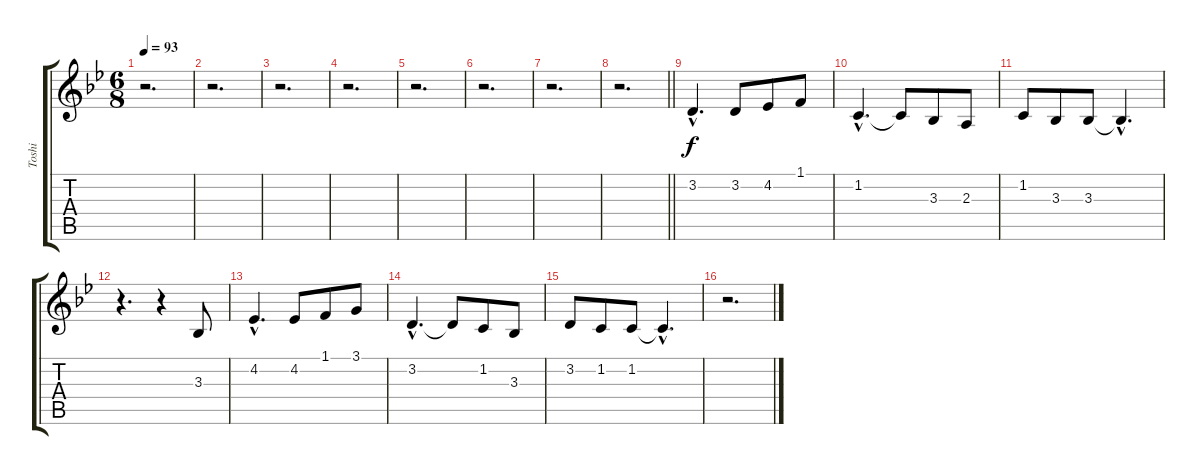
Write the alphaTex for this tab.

\track ("Toshi" "Toshi") {instrument accordion}
\staff {score tabs}
\tuning (E4 B3 G3 D3 A2 E2) {hide}
\ts (6 8)
\tempo 93
\clef g2
\ks bb
r.2{d dy f} |
r.2{d} |
r.2{d} |
r.2{d} |
r.2{d} |
r.2{d} |
r.2{d} |
\barLineRight lightlight
r.2{d} |
3.2{hac}.4{d} 3.2.8 4.2.8 1.1.8 |
1.2{hac}.4{d} 1.2{t}.8 3.3.8 2.3.8 |
1.2.8 3.3.8 3.3.8 3.3{hac t}.4{d} |
r.4{d} r.4 3.3.8 |
4.2{hac}.4{d} 4.2.8 1.1.8 3.1.8 |
3.2{hac}.4{d} 3.2{t}.8 1.2.8 3.3.8 |
3.2.8 1.2.8 1.2.8 1.2{hac t}.4{d} |
r.2{d}
